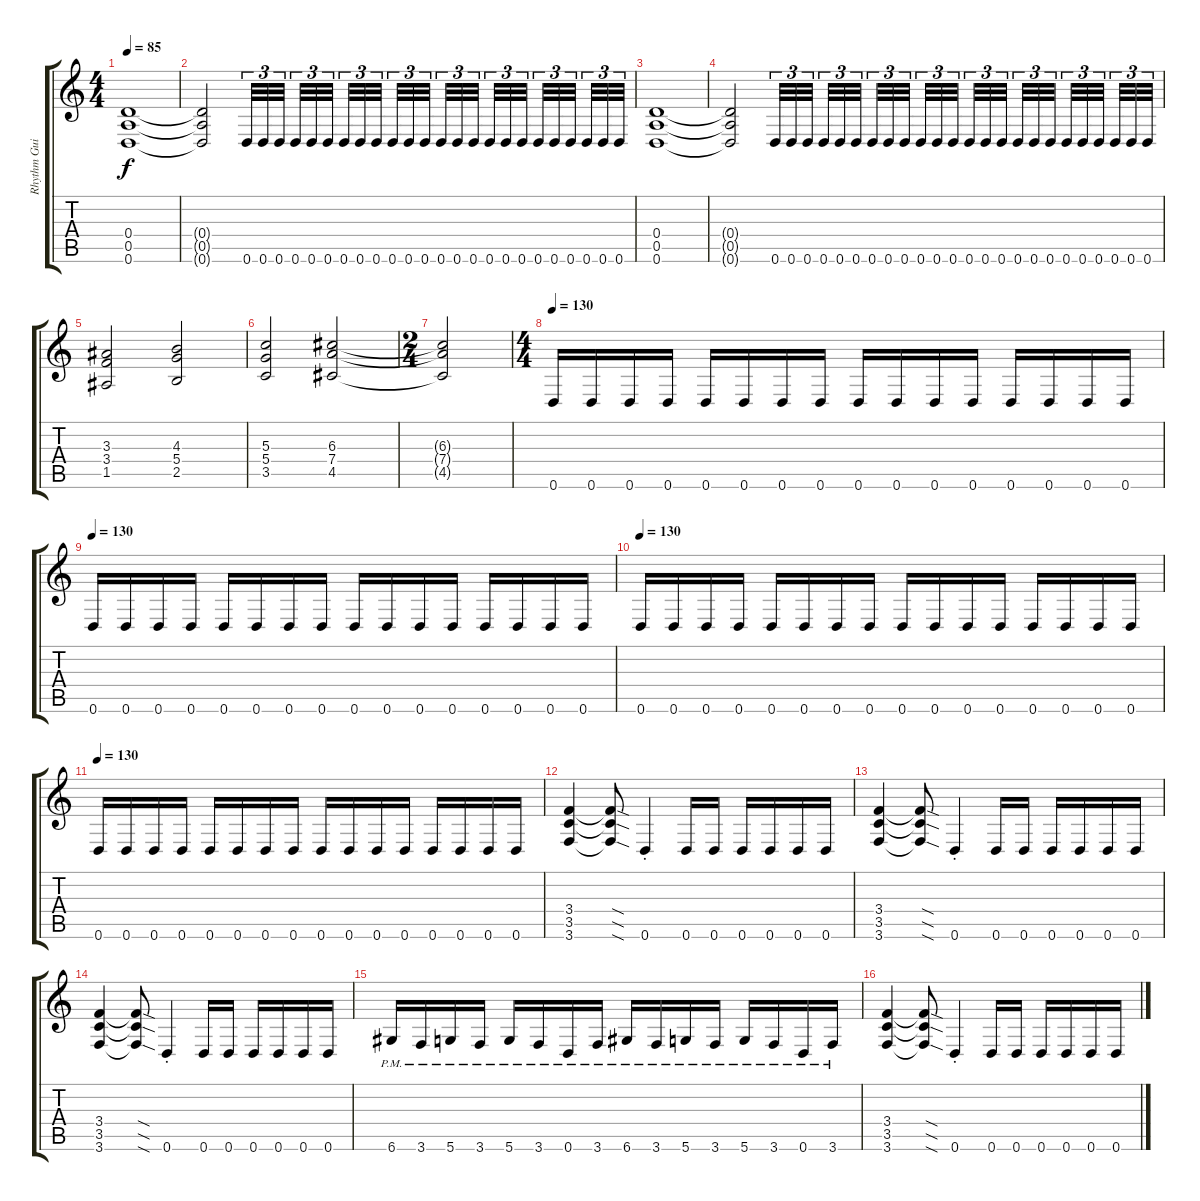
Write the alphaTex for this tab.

\track ("Rhythm Guitar 2" "Rhythm Gui") {instrument overdrivenguitar}
\staff {score tabs}
\tuning (E4 B3 G3 D3 A2 D2) {hide}
\ts (4 4)
\tempo 85
\clef g2
\ks c
(0.4 0.5 0.6).1{dy f} |
(0.4{t} 0.5{t} 0.6{t}).2 0.6.32{tu (3 2)} 0.6.32{tu (3 2)} 0.6.32{tu (3 2) beam splitsecondary} 0.6.32{tu (3 2)} 0.6.32{tu (3 2)} 0.6.32{tu (3 2) beam splitsecondary} 0.6.32{tu (3 2)} 0.6.32{tu (3 2)} 0.6.32{tu (3 2) beam splitsecondary} 0.6.32{tu (3 2)} 0.6.32{tu (3 2)} 0.6.32{tu (3 2)} 0.6.32{tu (3 2)} 0.6.32{tu (3 2)} 0.6.32{tu (3 2) beam splitsecondary} 0.6.32{tu (3 2)} 0.6.32{tu (3 2)} 0.6.32{tu (3 2) beam splitsecondary} 0.6.32{tu (3 2)} 0.6.32{tu (3 2)} 0.6.32{tu (3 2) beam splitsecondary} 0.6.32{tu (3 2)} 0.6.32{tu (3 2)} 0.6.32{tu (3 2)} |
(0.4 0.5 0.6).1 |
(0.4{t} 0.5{t} 0.6{t}).2 0.6.32{tu (3 2)} 0.6.32{tu (3 2)} 0.6.32{tu (3 2) beam splitsecondary} 0.6.32{tu (3 2)} 0.6.32{tu (3 2)} 0.6.32{tu (3 2) beam splitsecondary} 0.6.32{tu (3 2)} 0.6.32{tu (3 2)} 0.6.32{tu (3 2) beam splitsecondary} 0.6.32{tu (3 2)} 0.6.32{tu (3 2)} 0.6.32{tu (3 2)} 0.6.32{tu (3 2)} 0.6.32{tu (3 2)} 0.6.32{tu (3 2) beam splitsecondary} 0.6.32{tu (3 2)} 0.6.32{tu (3 2)} 0.6.32{tu (3 2) beam splitsecondary} 0.6.32{tu (3 2)} 0.6.32{tu (3 2)} 0.6.32{tu (3 2) beam splitsecondary} 0.6.32{tu (3 2)} 0.6.32{tu (3 2)} 0.6.32{tu (3 2)} |
(3.3 3.4 1.5).2 (4.3 5.4 2.5).2 |
(5.3 5.4 3.5).2 (6.3 7.4 4.5).2 |
\ts (2 4)
(6.3{t} 7.4{t} 4.5{t}).2 |
\ts (4 4)
\tempo 130
0.6.16 0.6.16 0.6.16 0.6.16 0.6.16 0.6.16 0.6.16 0.6.16 0.6.16 0.6.16 0.6.16 0.6.16 0.6.16 0.6.16 0.6.16 0.6.16 |
\tempo 130
0.6.16 0.6.16 0.6.16 0.6.16 0.6.16 0.6.16 0.6.16 0.6.16 0.6.16 0.6.16 0.6.16 0.6.16 0.6.16 0.6.16 0.6.16 0.6.16 |
\tempo 130
0.6.16 0.6.16 0.6.16 0.6.16 0.6.16 0.6.16 0.6.16 0.6.16 0.6.16 0.6.16 0.6.16 0.6.16 0.6.16 0.6.16 0.6.16 0.6.16 |
\tempo 130
0.6.16 0.6.16 0.6.16 0.6.16 0.6.16 0.6.16 0.6.16 0.6.16 0.6.16 0.6.16 0.6.16 0.6.16 0.6.16 0.6.16 0.6.16 0.6.16 |
(3.4 3.5 3.6).4 (3.4{sod t} 3.5{sod t} 3.6{sod t}).8 0.6{st}.4 0.6.16 0.6.16 0.6.16 0.6.16 0.6.16 0.6.16 |
(3.4 3.5 3.6).4 (3.4{sod t} 3.5{sod t} 3.6{sod t}).8 0.6{st}.4 0.6.16 0.6.16 0.6.16 0.6.16 0.6.16 0.6.16 |
(3.4 3.5 3.6).4 (3.4{sod t} 3.5{sod t} 3.6{sod t}).8 0.6{st}.4 0.6.16 0.6.16 0.6.16 0.6.16 0.6.16 0.6.16 |
6.6{pm}.16 3.6{pm}.16 5.6{pm}.16 3.6{pm}.16 5.6{pm}.16 3.6{pm}.16 0.6{pm}.16 3.6{pm}.16 6.6{pm}.16 3.6{pm}.16 5.6{pm}.16 3.6{pm}.16 5.6{pm}.16 3.6{pm}.16 0.6{pm}.16 3.6{pm}.16 |
(3.4 3.5 3.6).4 (3.4{sod t} 3.5{sod t} 3.6{sod t}).8 0.6{st}.4 0.6.16 0.6.16 0.6.16 0.6.16 0.6.16 0.6.16
